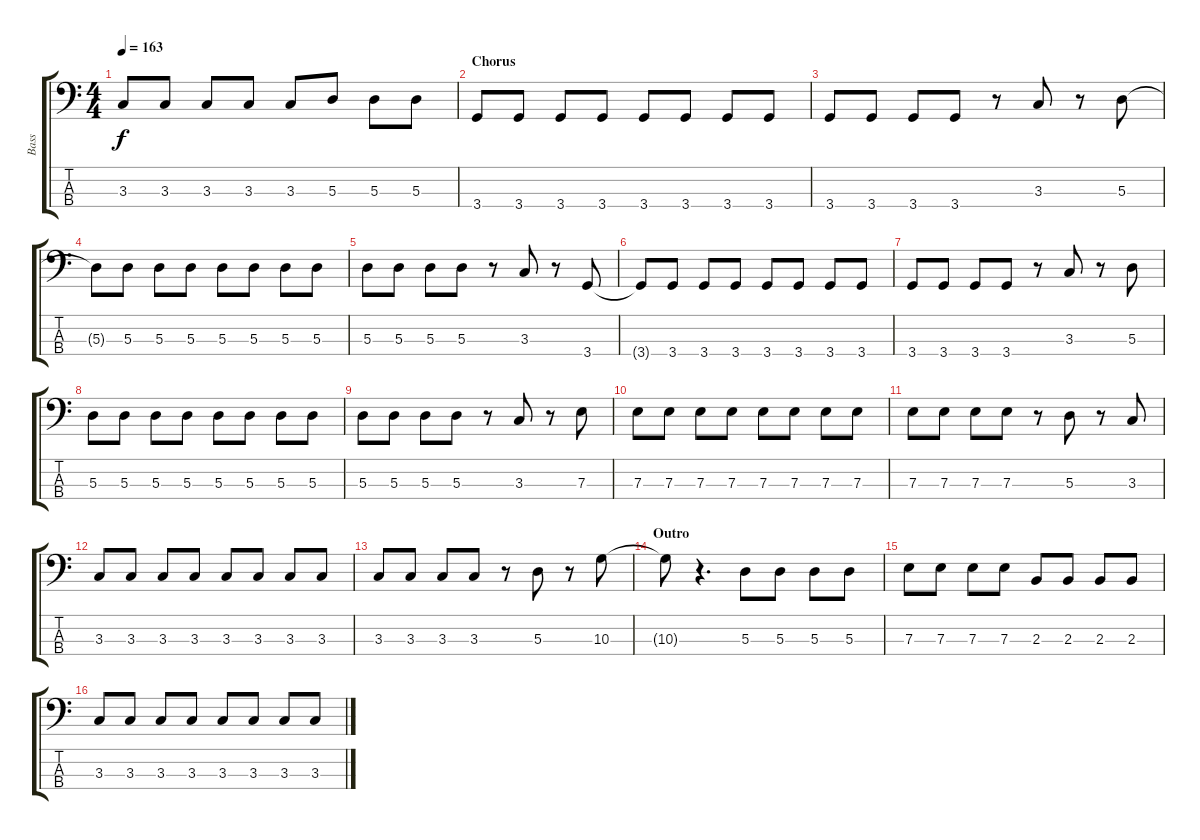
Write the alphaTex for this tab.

\track ("Bass" "Bass") {instrument electricbassfinger}
\staff {score tabs}
\tuning (G2 D2 A1 E1) {hide}
\ts (4 4)
\tempo 163
\clef f4
\ks c
3.3.8{dy f} 3.3.8 3.3.8 3.3.8 3.3.8 5.3.8 5.3.8 5.3.8 |
\section ("" "Chorus")
3.4.8 3.4.8 3.4.8 3.4.8 3.4.8 3.4.8 3.4.8 3.4.8 |
3.4.8 3.4.8 3.4.8 3.4.8 r.8 3.3.8 r.8 5.3.8 |
5.3{t}.8 5.3.8 5.3.8 5.3.8 5.3.8 5.3.8 5.3.8 5.3.8 |
5.3.8 5.3.8 5.3.8 5.3.8 r.8 3.3.8 r.8 3.4.8 |
3.4{t}.8 3.4.8 3.4.8 3.4.8 3.4.8 3.4.8 3.4.8 3.4.8 |
3.4.8 3.4.8 3.4.8 3.4.8 r.8 3.3.8 r.8 5.3.8 |
5.3.8 5.3.8 5.3.8 5.3.8 5.3.8 5.3.8 5.3.8 5.3.8 |
5.3.8 5.3.8 5.3.8 5.3.8 r.8 3.3.8 r.8 7.3.8 |
7.3.8 7.3.8 7.3.8 7.3.8 7.3.8 7.3.8 7.3.8 7.3.8 |
7.3.8 7.3.8 7.3.8 7.3.8 r.8 5.3.8 r.8 3.3.8 |
3.3.8 3.3.8 3.3.8 3.3.8 3.3.8 3.3.8 3.3.8 3.3.8 |
3.3.8 3.3.8 3.3.8 3.3.8 r.8 5.3.8 r.8 10.3.8 |
\section ("" "Outro")
10.3{t}.8 r.4{d} 5.3.8 5.3.8 5.3.8 5.3.8 |
7.3.8 7.3.8 7.3.8 7.3.8 2.3.8 2.3.8 2.3.8 2.3.8 |
3.3.8 3.3.8 3.3.8 3.3.8 3.3.8 3.3.8 3.3.8 3.3.8
